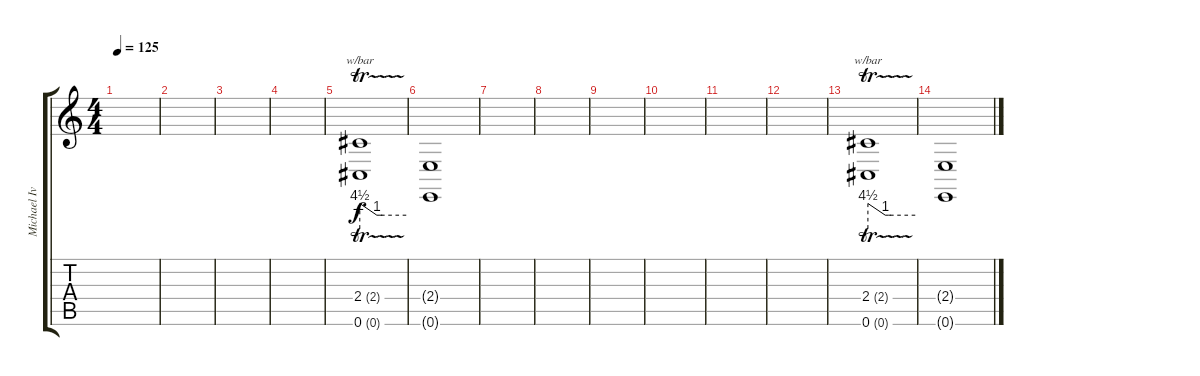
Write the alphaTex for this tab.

\track ("Michael Ivins (Waaow Sound, Misc)" "Michael Iv") {instrument lead2sawtooth}
\staff {score tabs}
\tuning (E4 B3 G3 D3 A2 E2) {hide}
\ts (4 4)
\tempo 125
\clef g2
\ks c
|
|
|
|
(2.4{tr (2 64)} 0.6{tr (0 64)}).1{tbe (custom default 0 18 22 4 26 4 29 4 60 4) volume 3} |
(2.4{t} 0.6{t}).1 |
|
|
|
|
|
|
(2.4{tr (2 64)} 0.6{tr (0 64)}).1{tbe (custom default 0 18 22 4 26 4 29 4 60 4) volume 3} |
(2.4{t} 0.6{t}).1
